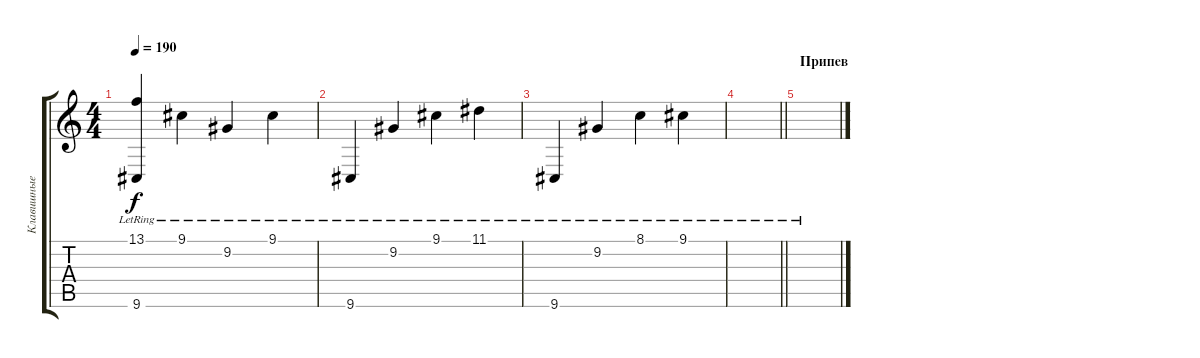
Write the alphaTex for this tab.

\track ("Клавишные" "Клавишные") {instrument brightacousticpiano}
\staff {score tabs}
\tuning (E4 B3 G3 D3 A2 E2) {hide}
\ts (4 4)
\tempo 190
\clef g2
\ks c
(13.1{lr} 9.6{lr}).4{dy f} 9.1{lr}.4 9.2{lr}.4 9.1{lr}.4 |
9.6{lr}.4 9.2{lr}.4 9.1{lr}.4 11.1{lr}.4 |
9.6{lr}.4 9.2{lr}.4 8.1{lr}.4 9.1{lr}.4 |
\barLineRight lightlight
|
\section ("" "Припев")
